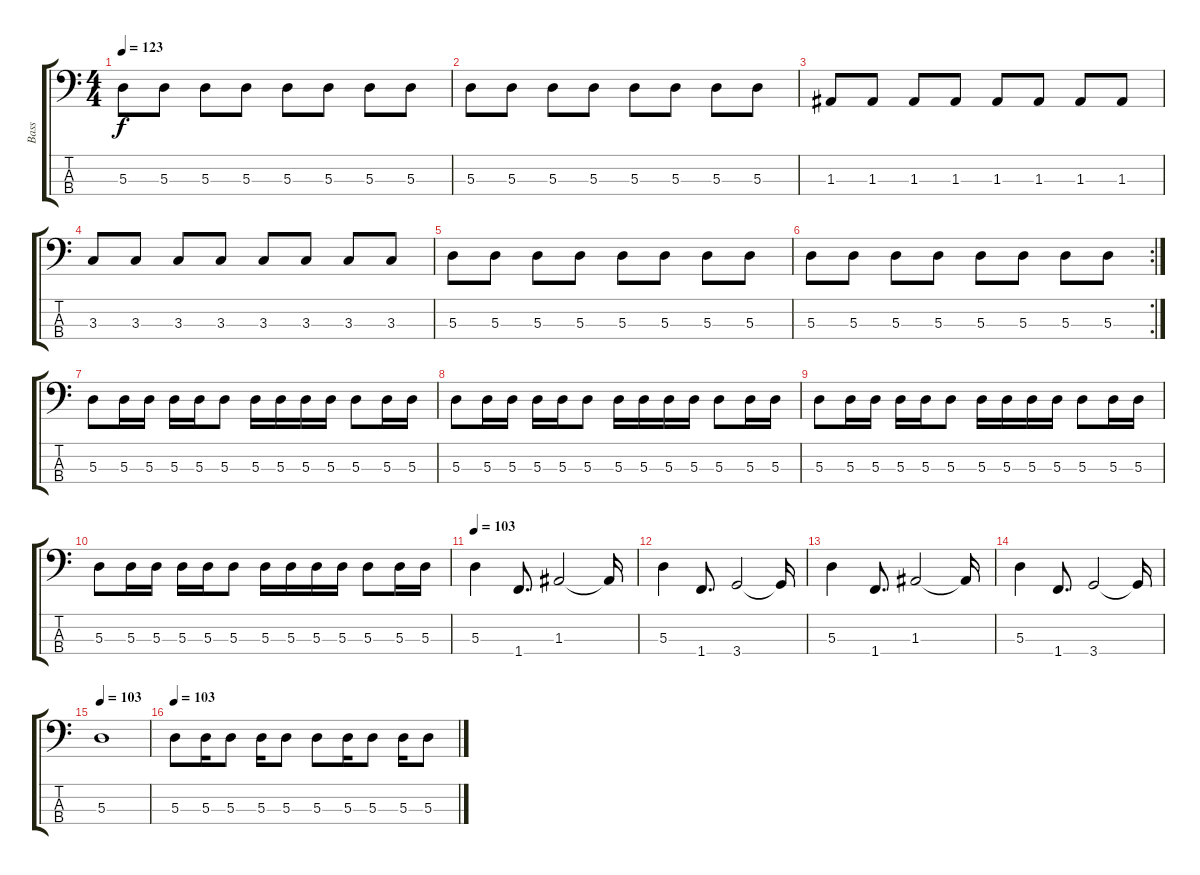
\track ("Bass" "Bass") {instrument electricbassfinger}
\staff {score tabs}
\tuning (G2 D2 A1 E1) {hide}
\ts (4 4)
\tempo 123
\clef f4
\ks c
5.3.8{dy f} 5.3.8 5.3.8 5.3.8 5.3.8 5.3.8 5.3.8 5.3.8 |
5.3.8 5.3.8 5.3.8 5.3.8 5.3.8 5.3.8 5.3.8 5.3.8 |
1.3.8 1.3.8 1.3.8 1.3.8 1.3.8 1.3.8 1.3.8 1.3.8 |
3.3.8 3.3.8 3.3.8 3.3.8 3.3.8 3.3.8 3.3.8 3.3.8 |
5.3.8 5.3.8 5.3.8 5.3.8 5.3.8 5.3.8 5.3.8 5.3.8 |
\rc 2
5.3.8 5.3.8 5.3.8 5.3.8 5.3.8 5.3.8 5.3.8 5.3.8 |
5.3.8 5.3.16 5.3.16 5.3.16 5.3.16 5.3.8 5.3.16 5.3.16 5.3.16 5.3.16 5.3.8 5.3.16 5.3.16 |
5.3.8 5.3.16 5.3.16 5.3.16 5.3.16 5.3.8 5.3.16 5.3.16 5.3.16 5.3.16 5.3.8 5.3.16 5.3.16 |
5.3.8 5.3.16 5.3.16 5.3.16 5.3.16 5.3.8 5.3.16 5.3.16 5.3.16 5.3.16 5.3.8 5.3.16 5.3.16 |
5.3.8 5.3.16 5.3.16 5.3.16 5.3.16 5.3.8 5.3.16 5.3.16 5.3.16 5.3.16 5.3.8 5.3.16 5.3.16 |
\tempo 103
5.3.4 1.4.8{d} 1.3.2 1.3{t}.16 |
5.3.4 1.4.8{d} 3.4.2 3.4{t}.16 |
5.3.4 1.4.8{d} 1.3.2 1.3{t}.16 |
5.3.4 1.4.8{d} 3.4.2 3.4{t}.16 |
\tempo 103
5.3.1 |
\tempo 103
5.3.8 5.3.16 5.3.8 5.3.16 5.3.8 5.3.8 5.3.16 5.3.8 5.3.16 5.3.8
